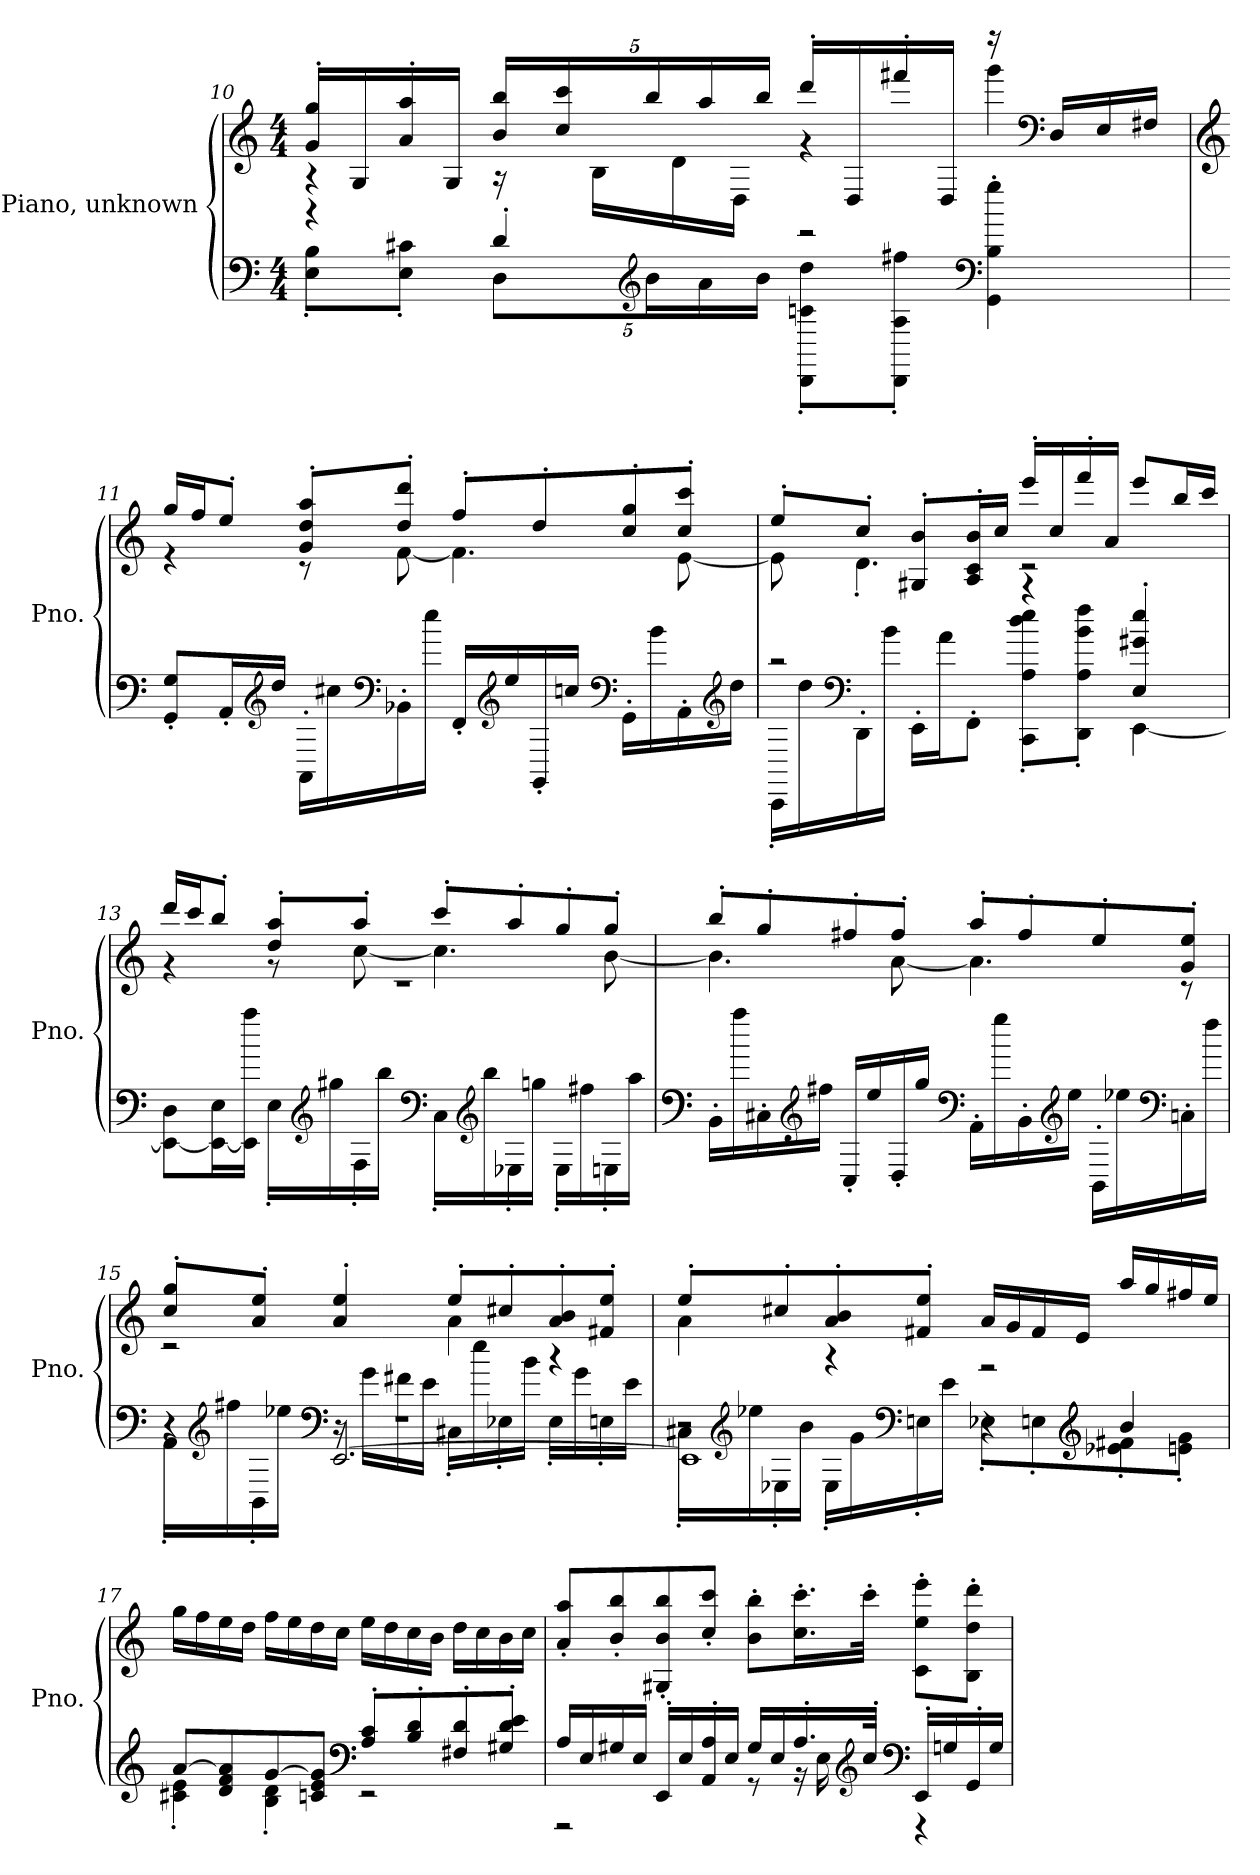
**kern	**kern
*part1	*part1
*staff2	*staff1
*I"Piano, unknown	*
*I'Pno.	*
*clefF4	*clefG2
*k[]	*k[]
*M4/4	*M4/4
=10	=10
*^	*^
4r	8E\' 8B\'L	16g/' 16gg/'LL	4r
.	.	16G/	.
.	8E\' 8c#X\'J	16a/' 16aa/'	.
.	.	16G/JJ	.
*	*Xbrackettup	*Xbrackettup	*
4d'/	10D\L	20b/ 20bb/LL	16r
.	.	20cc/ 20ccc/	.
.	.	.	16B\LL
*clefG2	*	*	*
.	20b\L	20bb/	.
.	.	.	16d\
.	20a\	20aa/	.
.	.	.	16D\JJ
.	20b\JJ	20bb/JJ	.
2r	8DD\' 8cn\' 8dd\'L	16ddd'/LL	4r
.	.	16D/	.
.	8DD\' 8A\' 8ff#X\'J	16fff#X'/	.
.	.	16D/JJ	.
*clefF4	*	*	*
.	4GG\' 4B\' 4gg\'	16r	4ggg\
*	*	*clefF4	*
.	.	16D/LL	.
.	.	16E/	.
.	.	16F#X/JJ	.
*v	*v	*	*
!!LO:LB:g=z	!!
=11	=11	=11
*	*clefG2	*
8GG/' 8G/'L	16gg/LL	4r
.	16ff/J	.
16AA'/L	8ee'/J	.
*clefG2	*	*
16dd/JJ	.	.
16AA'\LL	8g/' 8dd/' 8aa/'L	8r
16cc#X\	.	.
*clefF4	*	*
16BB-X'\	8dd/' 8ddd/'J	[8f\
16ee\JJ	.	.
16FF'/LL	8ff'/L	4.f\]
*clefG2	*	*
16ee/	.	.
16GG'/	8dd'/	.
16ccn/JJ	.	.
*clefF4	*	*
16GG'\LL	8cc/' 8gg/'	.
16b\	.	.
16AA'\	8cc/' 8ccc/'J	[8e\
*clefG2	*	*
16dd\JJ	.	.
=12	=12	=12
*^	*	*
2r	16CC'\LL	8ee'/L	8e\]
.	16dd\	.	.
*clefF4	*	*	*
.	16DD'\	8cc'/J	4.d'\
.	16b\JJ	.	.
.	16EE'\LL	8G#X/' 8b/'L	.
.	16a\J	.	.
.	8FF'\J	16A/' 16c/' 16b/'L	.
.	.	16cc/JJ	.
4r	8CC\' 8A\' 8dd\' 8ee\'L	16eee'/LL	2r
.	.	16cc/	.
.	8DD\' 8A\' 8b\' 8ff\'J	16fff'/	.
.	.	16a/JJ	.
4E/' 4g#X/' 4ee/'	[4EE\	8eee/L	.
.	.	16bb/L	.
.	.	16ccc/JJ	.
!!LO:PB:g=z	!!
=13	=13	=13	=13
1r	8EE\_ 8D\L	16ddd/LL	4r
.	.	16ccc/J	.
.	16EE\_ 16E\L	8bb'/J	.
.	16EE\] 16aa\JJ	.	.
.	16E'\LL	8dd/' 8aa/'L	8r
*clefG2	*	*	*
.	16gg#X\	.	.
.	16F'\	8aa'/J	[8cc\
.	16bb\JJ	.	.
*clefF4	*	*	*
.	16C'\LL	8ccc'/L	4.cc\]
*clefG2	*	*	*
.	16bb\	.	.
.	16E-X'\	8aa'/	.
.	16ggn\JJ	.	.
.	16E-'\LL	8gg'/	.
.	16ff#X\	.	.
.	16En'\	8gg'/J	[8b\
.	16aa\JJ	.	.
*v	*v	*	*
!!LO:LB:g=z	!!
=14	=14	=14
*clefF4	*	*
16BB'\LL	8bb'/L	4.b\]
16aa\	.	.
16C#X'\	8gg'/	.
*clefG2	*	*
16ff#X\JJ	.	.
16C#'/LL	8ff#X'/	.
16ee/	.	.
16D'/	8ff#'/J	[8a\
16gg/JJ	.	.
*clefF4	*	*
16AA'\LL	8aa'/L	4.a\]
16gg\	.	.
16BB'\	8ff#'/	.
*clefG2	*	*
16ee\JJ	.	.
16BB'\LL	8ee'/	.
16ee-X\	.	.
*clefF4	*	*
16Cn'\	8g/' 8ee/'J	8r
16ff#\JJ	.	.
!!LO:LB:g=z	!!
=15	=15	=15
*^	*	*
*	*^	*	*
1r	16AA'\LL	4r	8cc/' 8gg/'L	2r
*clefG2	*	*	*	*
.	16ff#X\	.	.	.
.	16BB'\	.	8a/' 8ee/'J	.
.	16ee-X\JJ	.	.	.
*clefF4	*	*	*	*
.	16r	[2.EE/	4a/' 4ee/'	.
.	16g\LL	.	.	.
.	16f#X\	.	.	.
.	16e\JJ	.	.	.
.	16C#X'\LL	.	8ee'/L	4a\
.	16ee-\	.	.	.
.	16E-X'\	.	8cc#X'/	.
.	16b\JJ	.	.	.
.	16E-'\LL	.	8a/' 8b/'	4r
.	16g\	.	.	.
.	16En'\	.	8f#X/' 8ee/'J	.
.	16e\JJ	.	.	.
!!LO:LB:g=z	!!
=16	=16	=16	=16	=16
2r	16C#X'\LL	1EE]	8ee'/L	4a\
*clefG2	*	*	*	*
.	16ee-X\	.	.	.
.	16E-X'\	.	8cc#X'/	.
.	16b\JJ	.	.	.
.	16E-'\LL	.	8a/' 8b/'	4r
.	16g\	.	.	.
*clefF4	*	*	*	*
.	16En'\	.	8f#X/' 8ee/'J	.
.	16e\JJ	.	.	.
4r	8E-X'\L	.	16a/LL	2r
.	.	.	16g/	.
.	8En'\	.	16f#/	.
.	.	.	16e/JJ	.
*clefG2	*	*	*	*
4b/	8e-X\' 8f#X\'	.	16aa/LL	.
.	.	.	16gg/	.
.	8en\' 8g\'J	.	16ff#X/	.
.	.	.	16ee/JJ	.
*	*v	*v	*	*
*	*	*v	*v
=17	=17	=17
[8a/L	4c#X\' 4e\'	16gg\LL
.	.	16ff\
8d/ 8f/ 8a/]	.	16ee\
.	.	16dd\JJ
[8g/	4B\' 4d\'	16ff\LL
.	.	16ee\
8cn/ 8e/ 8g/]J	.	16dd\
.	.	16cc\JJ
*clefF4	*	*
8A/' 8c/'L	2r	16ee\LL
.	.	16dd\
8B/' 8d/'	.	16cc\
.	.	16b\JJ
8F#X/' 8d/'	.	16dd\LL
.	.	16cc\
8G#X/' 8d/' 8e/'J	.	16b\
.	.	16cc\JJ
!!LO:LB:g=z
=18	=18	=18
16A/LL	2r	8a/' 8aa/'L
16E/	.	.
16G#X/	.	8b/' 8bb/'
16E/JJ	.	.
16EE'/LL	.	8G#X/' 8b/' 8bb/'
16E/	.	.
16AA/' 16A/'	.	8cc/' 8ccc/'J
16E/JJ	.	.
16G#/LL	8r	8b\' 8bb\'L
16E/	.	.
16.A'/	16r	16.cc\' 16.ccc\'L
.	16E\	.
*clefG2	*	*
32cc'/JJk	.	32ccc'\JJk
*clefF4	*	*
16EE'/LL	4r	8c\' 8ee\' 8eee\'L
16Gn/	.	.
16GG'/	.	8B\' 8dd\' 8ddd\'J
16G/JJ	.	.
*v	*v	*
=	=
*-	*-
